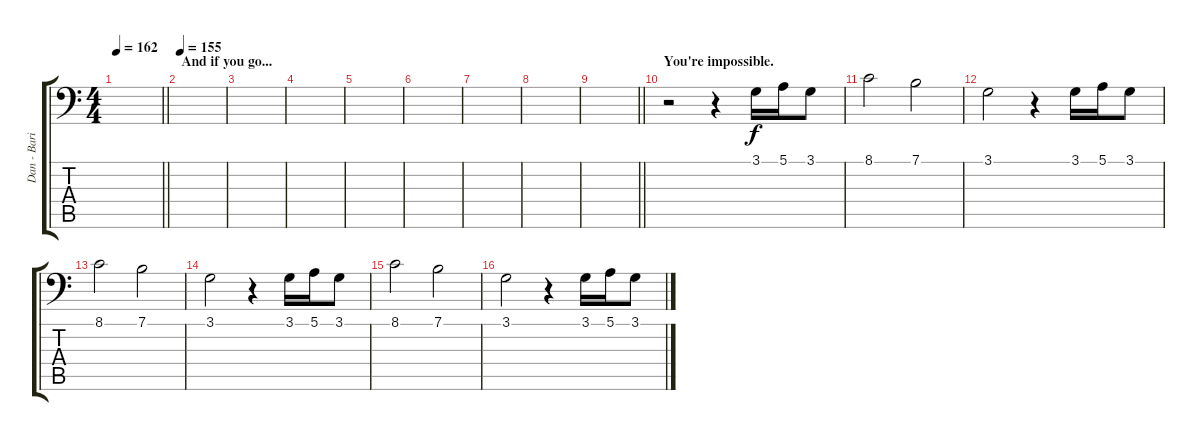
\track ("Dan - Bari Sax" "Dan - Bari") {instrument baritonesax}
\staff {score tabs}
\tuning (E3 B2 G2 D2 A1 E1) {hide}
\ts (4 4)
\tempo 162
\clef f4
\barLineRight lightlight
\ks c
|
\section ("" "And if you go...")
\tempo 155
|
|
|
|
|
|
|
\barLineRight lightlight
|
\section ("" "You're impossible.")
r.2 r.4 3.1.16 5.1.16 3.1.8 |
8.1.2 7.1.2 |
3.1.2 r.4 3.1.16 5.1.16 3.1.8 |
8.1.2 7.1.2 |
3.1.2 r.4 3.1.16 5.1.16 3.1.8 |
8.1.2 7.1.2 |
3.1.2 r.4 3.1.16 5.1.16 3.1.8
